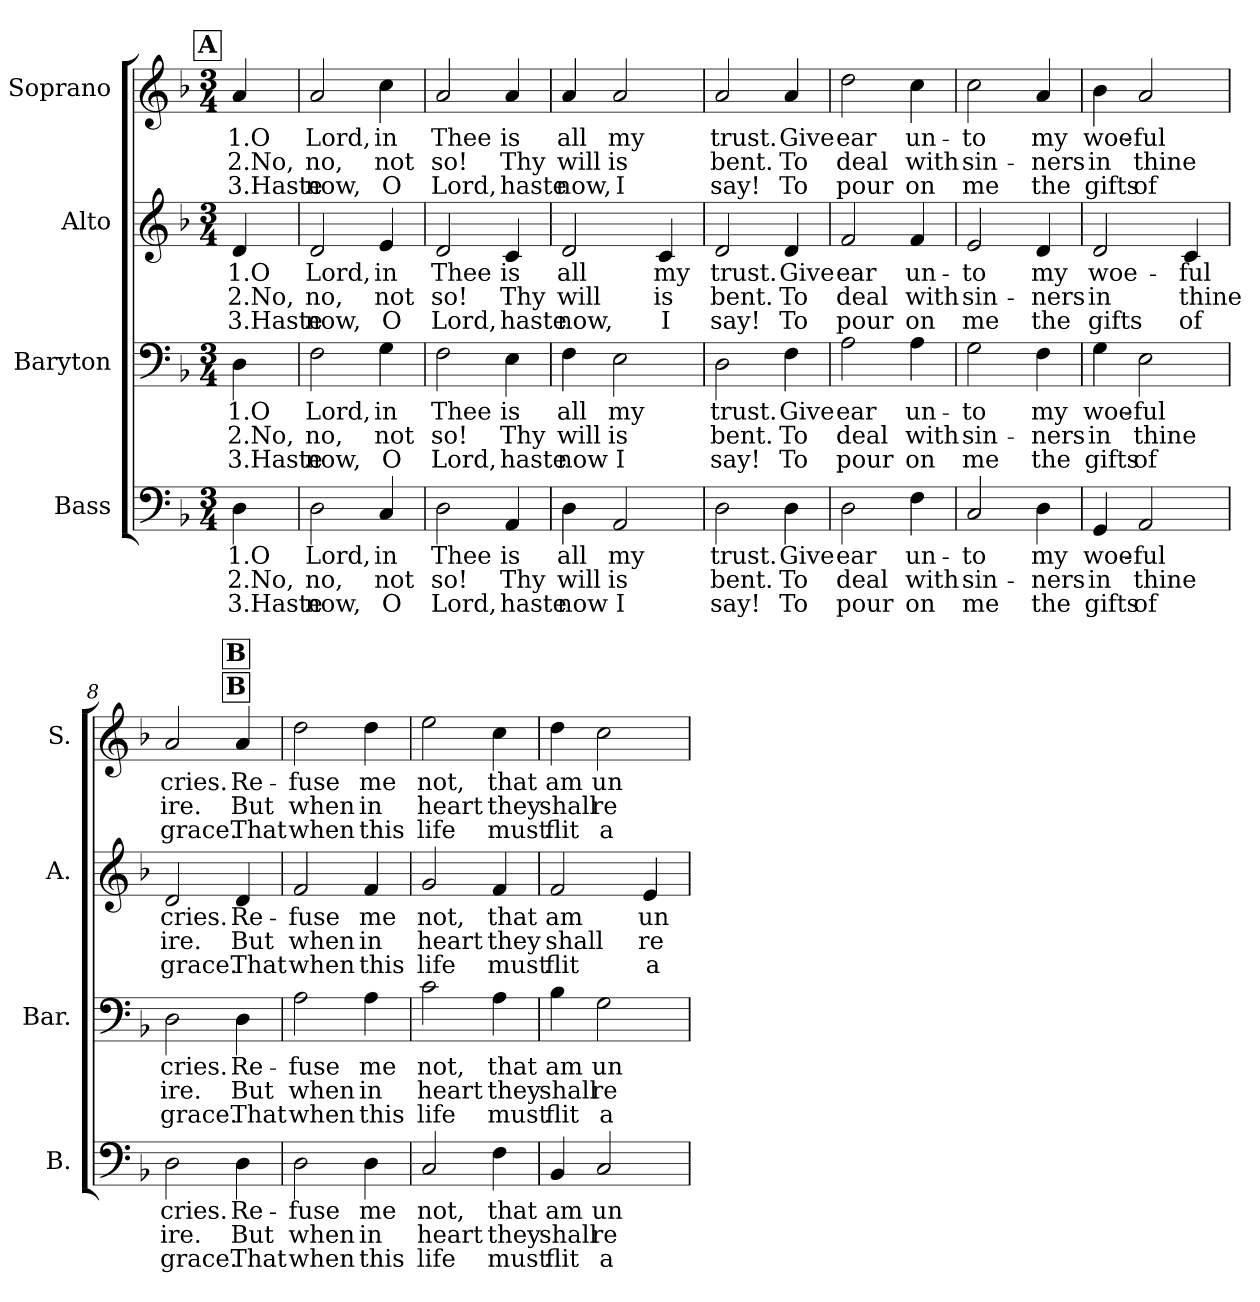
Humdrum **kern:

**kern	**text	**text	**text	**kern	**text	**text	**text	**kern	**text	**text	**text	**kern	**text	**text	**text
*part4	*part4	*part4	*part4	*part3	*part3	*part3	*part3	*part2	*part2	*part2	*part2	*part1	*part1	*part1	*part1
*staff4	*staff4	*staff4	*staff4	*staff3	*staff3	*staff3	*staff3	*staff2	*staff2	*staff2	*staff2	*staff1	*staff1	*staff1	*staff1
*I"Bass	*	*	*	*I"Baryton	*	*	*	*I"Alto	*	*	*	*I"Soprano	*	*	*
*I'B.	*	*	*	*I'Bar.	*	*	*	*I'A.	*	*	*	*I'S.	*	*	*
*clefF4	*	*	*	*clefF4	*	*	*	*clefG2	*	*	*	*clefG2	*	*	*
*k[b-]	*	*	*	*k[b-]	*	*	*	*k[b-]	*	*	*	*k[b-]	*	*	*
*M3/4	*	*	*	*M3/4	*	*	*	*M3/4	*	*	*	*M3/4	*	*	*
!!LO:REH:place=s1:a:B:fs=14:t=A
=	=	=	=	=	=	=	=	=	=	=	=	=	=	=	=
4D\	1.O	2.No,	3.Haste	4D\	1.O	2.No,	3.Haste	4d/	1.O	2.No,	3.Haste	4a/	1.O	2.No,	3.Haste
=1	=1	=1	=1	=1	=1	=1	=1	=1	=1	=1	=1	=1	=1	=1	=1
2D\	Lord,	no,	now,	2F\	Lord,	no,	now,	2d/	Lord,	no,	now,	2a/	Lord,	no,	now,
4C/	in	not	O	4G\	in	not	O	4e/	in	not	O	4cc\	in	not	O
=2	=2	=2	=2	=2	=2	=2	=2	=2	=2	=2	=2	=2	=2	=2	=2
2D\	Thee	so!	Lord,	2F\	Thee	so!	Lord,	2d/	Thee	so!	Lord,	2a/	Thee	so!	Lord,
4AA/	is	Thy	haste	4E\	is	Thy	haste	4c/	is	Thy	haste	4a/	is	Thy	haste
=3	=3	=3	=3	=3	=3	=3	=3	=3	=3	=3	=3	=3	=3	=3	=3
4D\	all	will	now	4F\	all	will	now	2d/	all	will	now,	4a/	all	will	now,
2AA/	my	is	I	2E\	my	is	I	.	.	.	.	2a/	my	is	I
.	.	.	.	.	.	.	.	4c/	my	is	I	.	.	.	.
=4	=4	=4	=4	=4	=4	=4	=4	=4	=4	=4	=4	=4	=4	=4	=4
2D\	trust.	bent.	say!	2D\	trust.	bent.	say!	2d/	trust.	bent.	say!	2a/	trust.	bent.	say!
4D\	Give	To	To	4F\	Give	To	To	4d/	Give	To	To	4a/	Give	To	To
=5	=5	=5	=5	=5	=5	=5	=5	=5	=5	=5	=5	=5	=5	=5	=5
2D\	ear	deal	pour	2A\	ear	deal	pour	2f/	ear	deal	pour	2dd\	ear	deal	pour
4F\	un-	with	on	4A\	un-	with	on	4f/	un-	with	on	4cc\	un-	with	on
=6	=6	=6	=6	=6	=6	=6	=6	=6	=6	=6	=6	=6	=6	=6	=6
2C/	-to	sin-	me	2G\	-to	sin-	me	2e/	-to	sin-	me	2cc\	-to	sin-	me
4D\	my	-ners	the	4F\	my	-ners	the	4d/	my	-ners	the	4a/	my	-ners	the
=7	=7	=7	=7	=7	=7	=7	=7	=7	=7	=7	=7	=7	=7	=7	=7
4GG/	woe-	in	gifts	4G\	woe-	in	gifts	2d/	woe-	in	gifts	4b-\	woe-	in	gifts
2AA/	-ful	thine	of	2E\	-ful	thine	of	.	.	.	.	2a/	-ful	thine	of
.	.	.	.	.	.	.	.	4c/	-ful	thine	of	.	.	.	.
!!LO:LB:g=z
!!LO:REH:place=s1:a:B:fs=14:t=B:qo=2
!!LO:REH:place=s1:a:B:fs=14:t=B:qo=2
=8	=8	=8	=8	=8	=8	=8	=8	=8	=8	=8	=8	=8	=8	=8	=8
2D\	cries.	ire.	grace.	2D\	cries.	ire.	grace.	2d/	cries.	ire.	grace.	2a/	cries.	ire.	grace.
4D\	Re-	But	That	4D\	Re-	But	That	4d/	Re-	But	That	4a/	Re-	But	That
=9	=9	=9	=9	=9	=9	=9	=9	=9	=9	=9	=9	=9	=9	=9	=9
2D\	-fuse	when	when	2A\	-fuse	when	when	2f/	-fuse	when	when	2dd\	-fuse	when	when
4D\	me	in	this	4A\	me	in	this	4f/	me	in	this	4dd\	me	in	this
=10	=10	=10	=10	=10	=10	=10	=10	=10	=10	=10	=10	=10	=10	=10	=10
2C/	not,	heart	life	2c\	not,	heart	life	2g/	not,	heart	life	2ee\	not,	heart	life
4F\	that	they	must	4A\	that	they	must	4f/	that	they	must	4cc\	that	they	must
=11	=11	=11	=11	=11	=11	=11	=11	=11	=11	=11	=11	=11	=11	=11	=11
4BB-/	am	shall	flit	4B-\	am	shall	flit	2f/	am	shall	flit	4dd\	am	shall	flit
2C/	un-	re-	a-	2G\	un-	re-	a-	.	.	.	.	2cc\	un-	re-	a-
.	.	.	.	.	.	.	.	4e/	un-	re-	a-	.	.	.	.
=	=	=	=	=	=	=	=	=	=	=	=	=	=	=	=
*-	*-	*-	*-	*-	*-	*-	*-	*-	*-	*-	*-	*-	*-	*-	*-
